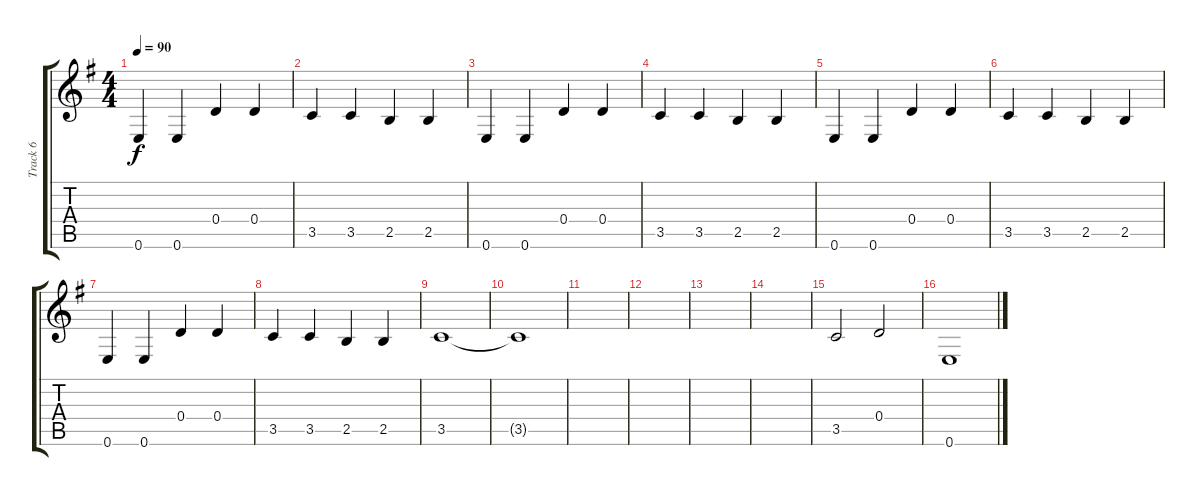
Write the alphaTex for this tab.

\track ("Track 6" "Track 6") {instrument acousticguitarnylon}
\staff {score tabs}
\tuning (E4 B3 G3 D3 A2 E2) {hide}
\ts (4 4)
\tempo 90
\clef g2
\ks g
0.6.4{dy f} 0.6.4 0.4.4 0.4.4 |
3.5.4 3.5.4 2.5.4 2.5.4 |
0.6.4 0.6.4 0.4.4 0.4.4 |
3.5.4 3.5.4 2.5.4 2.5.4 |
0.6.4 0.6.4 0.4.4 0.4.4 |
3.5.4 3.5.4 2.5.4 2.5.4 |
0.6.4 0.6.4 0.4.4 0.4.4 |
3.5.4 3.5.4 2.5.4 2.5.4 |
3.5.1 |
3.5{t}.1 |
|
|
|
|
3.5.2 0.4.2 |
0.6.1
